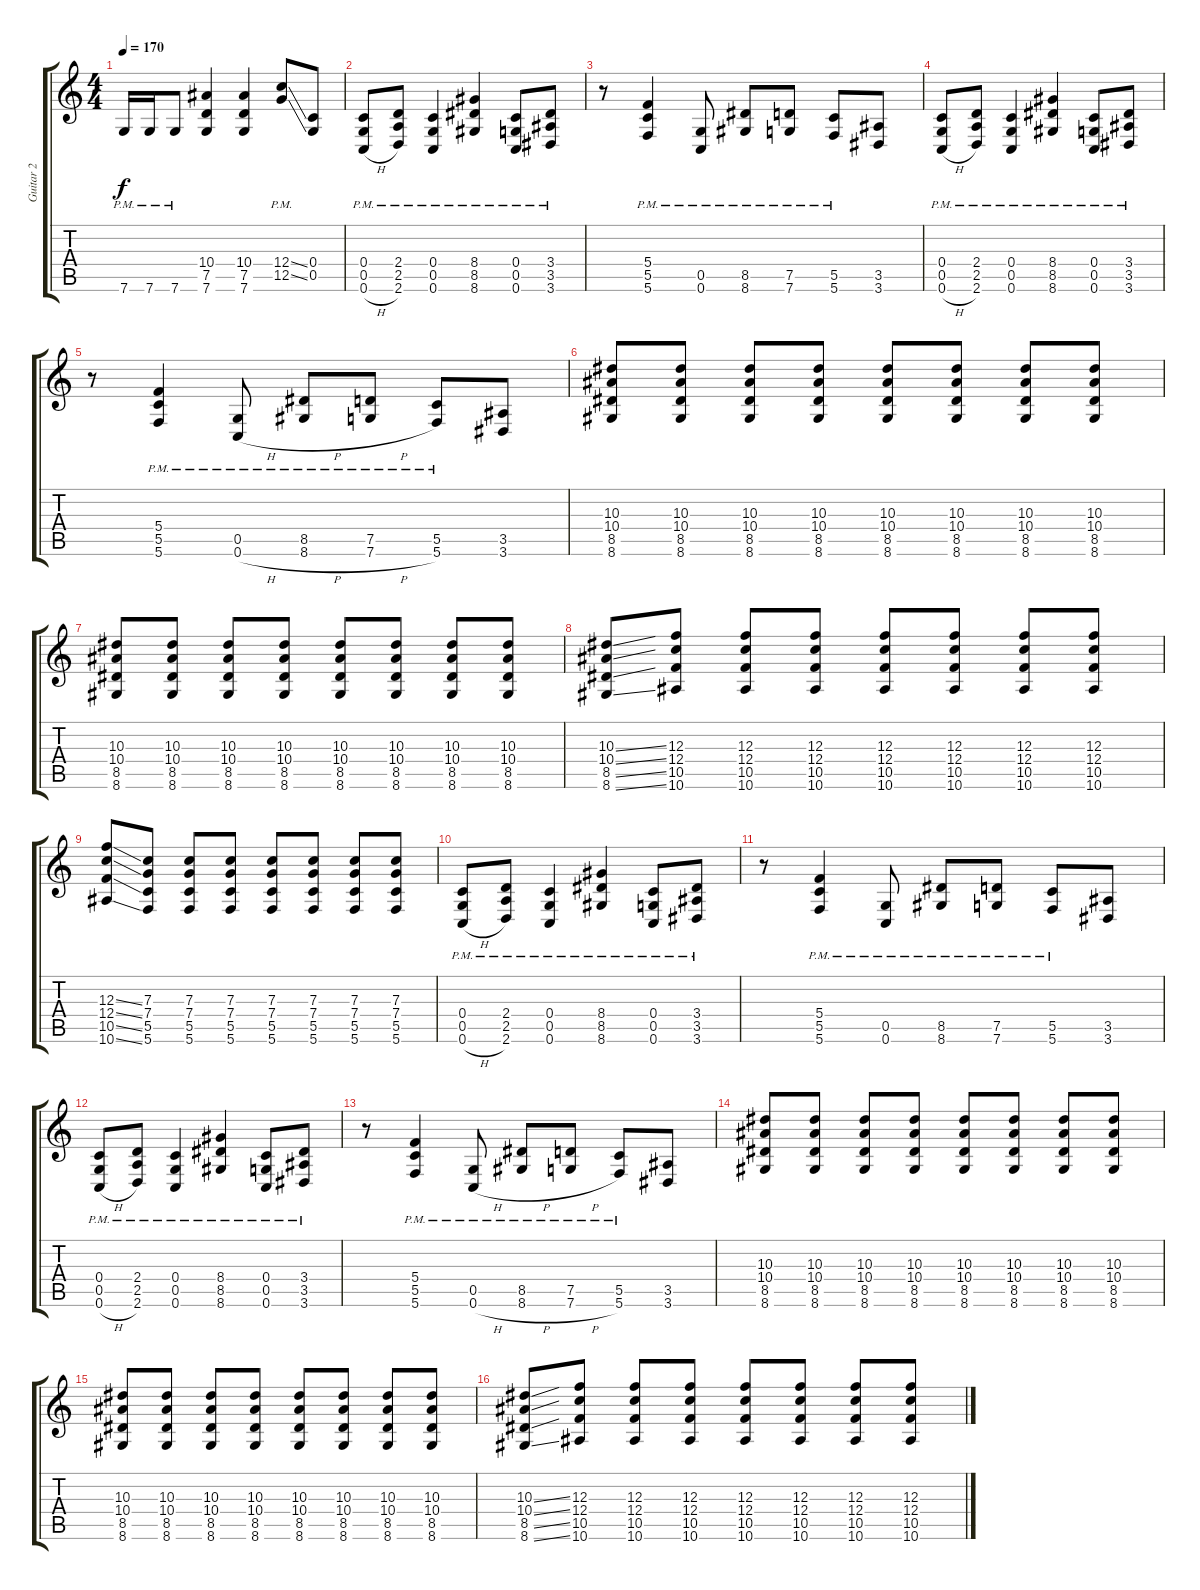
\track ("Guitar 2" "Guitar 2") {instrument overdrivenguitar}
\staff {score tabs}
\tuning (D4 A3 F3 C3 G2 C2) {hide}
\ts (4 4)
\tempo 170
\clef g2
\ks c
7.6{pm}.16{dy f} 7.6{pm}.16 7.6{pm}.8 (10.4 7.5 7.6).4 (10.4 7.5 7.6).4 (12.4{ss} 12.5{ss pm}).8 (0.4 0.5).8 |
(0.4 0.5 0.6{h pm}).8 (2.4 2.5 2.6{pm}).8 (0.4 0.5 0.6{pm}).4 (8.4 8.5 8.6{pm}).4 (0.4 0.5 0.6{pm}).8 (3.4 3.5 3.6{pm}).8 |
r.8 (5.4 5.5 5.6{pm}).4 (0.5 0.6{pm}).8 (8.5 8.6{pm}).8 (7.5 7.6{pm}).8 (5.5 5.6{pm}).8 (3.5 3.6).8 |
(0.4 0.5 0.6{h pm}).8 (2.4 2.5 2.6{pm}).8 (0.4 0.5 0.6{pm}).4 (8.4 8.5 8.6{pm}).4 (0.4 0.5 0.6{pm}).8 (3.4 3.5 3.6{pm}).8 |
r.8 (5.4 5.5 5.6{pm}).4 (0.5 0.6{h pm}).8 (8.5 8.6{h pm}).8 (7.5 7.6{h pm}).8 (5.5 5.6{pm}).8 (3.5 3.6).8 |
(10.3 10.4 8.5 8.6).8 (10.3 10.4 8.5 8.6).8 (10.3 10.4 8.5 8.6).8 (10.3 10.4 8.5 8.6).8 (10.3 10.4 8.5 8.6).8 (10.3 10.4 8.5 8.6).8 (10.3 10.4 8.5 8.6).8 (10.3 10.4 8.5 8.6).8 |
(10.3 10.4 8.5 8.6).8 (10.3 10.4 8.5 8.6).8 (10.3 10.4 8.5 8.6).8 (10.3 10.4 8.5 8.6).8 (10.3 10.4 8.5 8.6).8 (10.3 10.4 8.5 8.6).8 (10.3 10.4 8.5 8.6).8 (10.3 10.4 8.5 8.6).8 |
(10.3{ss} 10.4{ss} 8.5{ss} 8.6{ss}).8 (12.3 12.4 10.5 10.6).8 (12.3 12.4 10.5 10.6).8 (12.3 12.4 10.5 10.6).8 (12.3 12.4 10.5 10.6).8 (12.3 12.4 10.5 10.6).8 (12.3 12.4 10.5 10.6).8 (12.3 12.4 10.5 10.6).8 |
(12.3{ss} 12.4{ss} 10.5{ss} 10.6{ss}).8 (7.3 7.4 5.5 5.6).8 (7.3 7.4 5.5 5.6).8 (7.3 7.4 5.5 5.6).8 (7.3 7.4 5.5 5.6).8 (7.3 7.4 5.5 5.6).8 (7.3 7.4 5.5 5.6).8 (7.3 7.4 5.5 5.6).8 |
(0.4 0.5 0.6{h pm}).8 (2.4 2.5 2.6{pm}).8 (0.4 0.5 0.6{pm}).4 (8.4 8.5 8.6{pm}).4 (0.4 0.5 0.6{pm}).8 (3.4 3.5 3.6{pm}).8 |
r.8 (5.4 5.5 5.6{pm}).4 (0.5 0.6{pm}).8 (8.5 8.6{pm}).8 (7.5 7.6{pm}).8 (5.5 5.6{pm}).8 (3.5 3.6).8 |
(0.4 0.5 0.6{h pm}).8 (2.4 2.5 2.6{pm}).8 (0.4 0.5 0.6{pm}).4 (8.4 8.5 8.6{pm}).4 (0.4 0.5 0.6{pm}).8 (3.4 3.5 3.6{pm}).8 |
r.8 (5.4 5.5 5.6{pm}).4 (0.5 0.6{h pm}).8 (8.5 8.6{h pm}).8 (7.5 7.6{h pm}).8 (5.5 5.6{pm}).8 (3.5 3.6).8 |
(10.3 10.4 8.5 8.6).8 (10.3 10.4 8.5 8.6).8 (10.3 10.4 8.5 8.6).8 (10.3 10.4 8.5 8.6).8 (10.3 10.4 8.5 8.6).8 (10.3 10.4 8.5 8.6).8 (10.3 10.4 8.5 8.6).8 (10.3 10.4 8.5 8.6).8 |
(10.3 10.4 8.5 8.6).8 (10.3 10.4 8.5 8.6).8 (10.3 10.4 8.5 8.6).8 (10.3 10.4 8.5 8.6).8 (10.3 10.4 8.5 8.6).8 (10.3 10.4 8.5 8.6).8 (10.3 10.4 8.5 8.6).8 (10.3 10.4 8.5 8.6).8 |
(10.3{ss} 10.4{ss} 8.5{ss} 8.6{ss}).8 (12.3 12.4 10.5 10.6).8 (12.3 12.4 10.5 10.6).8 (12.3 12.4 10.5 10.6).8 (12.3 12.4 10.5 10.6).8 (12.3 12.4 10.5 10.6).8 (12.3 12.4 10.5 10.6).8 (12.3 12.4 10.5 10.6).8
